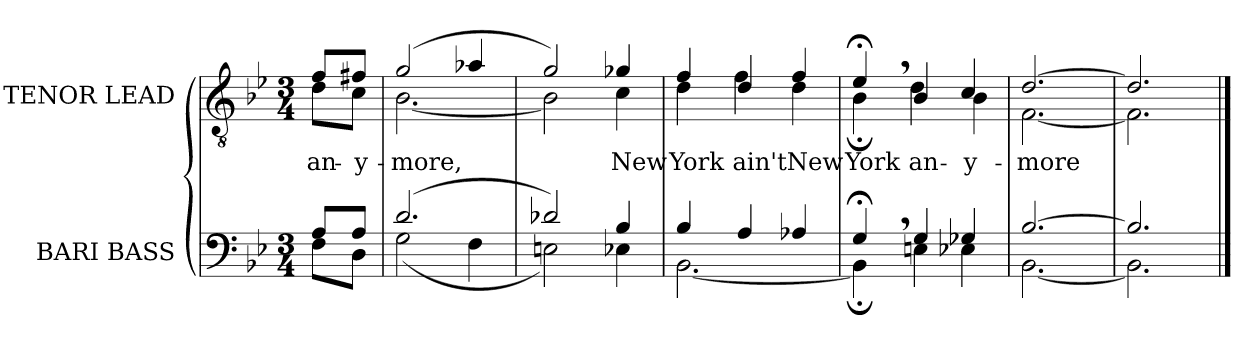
**kern	**kern	**text
*part2	*part1	*part1
*staff2	*staff1	*staff1
*I"BARI BASS	*I"TENOR LEAD	*
*clefF4	*clefGv2	*
*k[b-e-]	*k[b-e-]	*
*M3/4	*M3/4	*
=1	=1	=1
*^	*^	*
!	!	!	!	!LO:LY:b
8A/L	8F\L	8f/L	8d\L	an-
!	!	!	!	!LO:LY:b
8A/J	8D\J	8f#X/J	8c\J	-y-
=2	=2	=2	=2	=2
!	!	!	!	!LO:LY:b
(2.d/	(2G\	(2g/	[2.B-\	-more,
.	4F\	4a-X/	.	.
=3	=3	=3	=3	=3
2d-X/)	2En\)	2g/)	2B-\]	.
!	!	!	!	!LO:LY:b
4B-/	4E-X\	4g-X/	4c\	New
=4	=4	=4	=4	=4
!	!	!	!	!LO:LY:b
4B-/	[2.BB-\	4f/	4d\	York
!	!	!	!	!LO:LY:b
4A/	.	4d/	4f\	ain't
!	!	!	!	!LO:LY:b
4A-X/	.	4f/	4d\	New
=5	=5	=5	=5	=5
!	!	!	!	!LO:LY:b
4G;<,/	4BB-;\]	4e-;<,/	4B-;\	York
!	!	!	!	!LO:LY:b
4G/	4En\	4B-/	4d\	an-
!	!	!	!	!LO:LY:b
4G-X/	4E-X\	4c/	4B-\	-y-
=6	=6	=6	=6	=6
!	!	!	!	!LO:LY:b
[2.B-/	[2.BB-\	[2.d/	[2.F\	-more
=7	=7	=7	=7	=7
2.B-/]	2.BB-\]	2.d/]	2.F\]	.
*v	*v	*	*	*
*	*v	*v	*
==	==	==
*-	*-	*-
